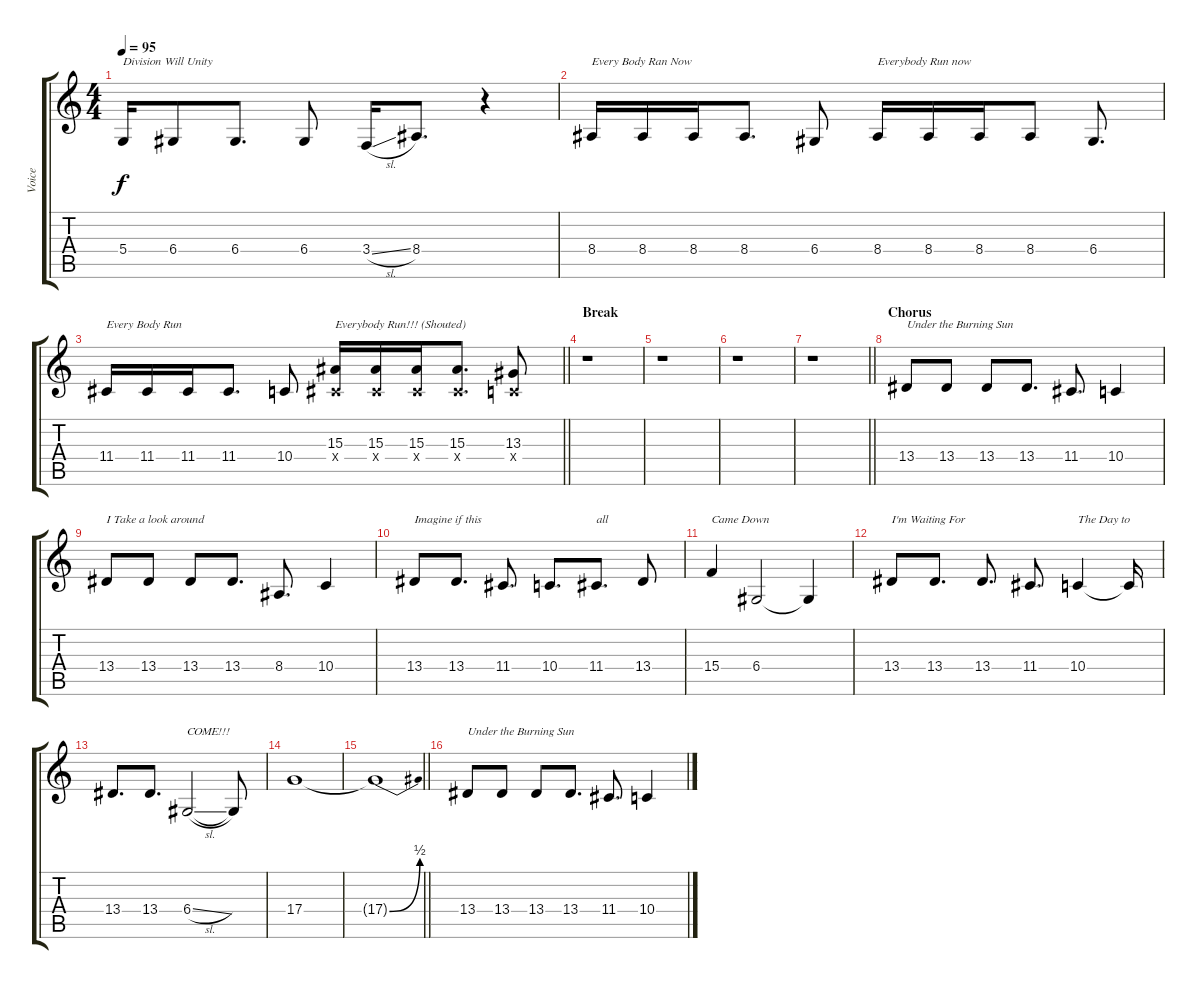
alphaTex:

\track ("Voice" "Voice") {instrument lead2sawtooth}
\staff {score tabs}
\tuning (E4 B3 G3 D3 A2 E2) {hide}
\ts (4 4)
\tempo 95
\clef g2
\ks c
5.4.16{txt "Division Will Unity" dy f} 6.4.8 6.4.8{d} 6.4.8 3.4{sl}.16 8.4.8{d} r.4 |
8.4.16{txt "Every Body Ran Now"} 8.4.16 8.4.16 8.4.8{d} 6.4.8 8.4.16{txt "Everybody Run now"} 8.4.16 8.4.16 8.4.8 6.4.8{d} |
\barLineRight lightlight
11.4.16{txt "Every Body Run"} 11.4.16 11.4.16 11.4.8{d} 10.4.8 (15.3 11.4{x}).16{txt "Everybody Run!!! (Shouted)"} (15.3 11.4{x}).16 (15.3 11.4{x}).16 (15.3 11.4{x}).8{d} (13.3 10.4{x}).8 |
\section ("" "Break")
r.1 |
r.1 |
r.1 |
\barLineRight lightlight
r.1 |
\section ("" "Chorus")
13.4.8{txt "Under the Burning Sun"} 13.4.8 13.4.8 13.4.8{d} 11.4.8{d} 10.4.4 |
13.4.8{txt "I Take a look around"} 13.4.8 13.4.8 13.4.8{d} 8.4.8{d} 10.4.4 |
13.4.8{txt "Imagine if this "} 13.4.8{d} 11.4.8{d} 10.4.8{d} 11.4.8{d txt "all"} 13.4.8 |
15.4.4{txt "Came Down"} 6.4.2 6.4{t}.4 |
13.4.8{txt "I'm Waiting For"} 13.4.8{d} 13.4.8{d} 11.4.8{d} 10.4.4{txt "The Day to"} 10.4{t}.16 |
13.4.8{d} 13.4.8{d} 6.4{sl}.2{txt "COME!!!"} 6.4{t}.8 |
17.4.1 |
\barLineRight lightlight
17.4{be (bend 0 0 60 2) t}.1 |
\section ("" "")
13.4.8{txt "Under the Burning Sun"} 13.4.8 13.4.8 13.4.8{d} 11.4.8{d} 10.4.4
